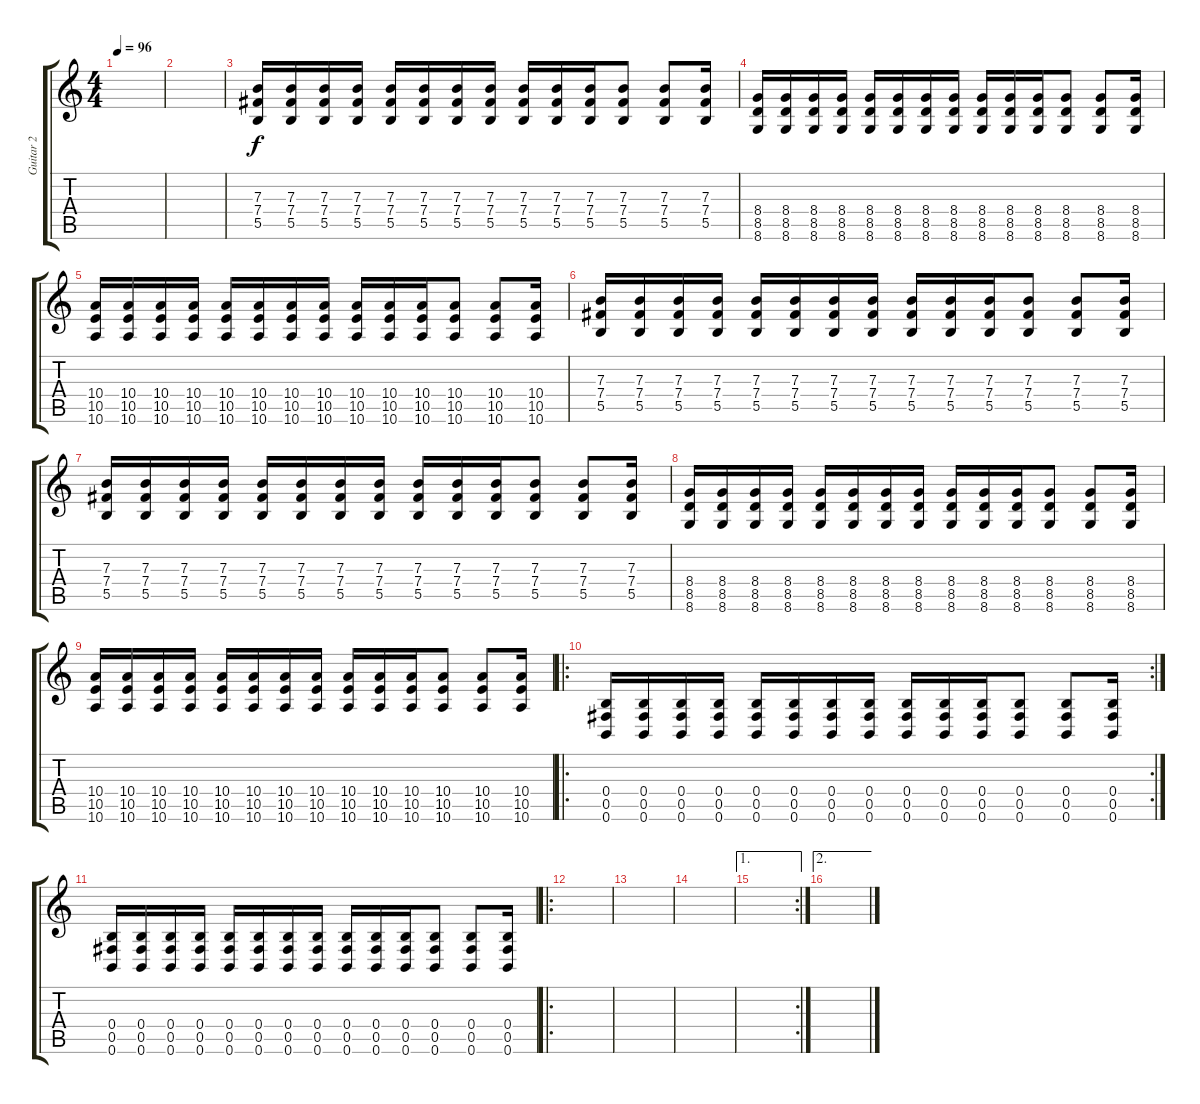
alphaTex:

\track ("Guitar 2" "Guitar 2") {instrument distortionguitar}
\staff {score tabs}
\tuning (Db4 Ab3 E3 B2 Gb2 B1) {hide}
\ts (4 4)
\tempo 96
\clef g2
\ks c
|
|
(7.3 7.4 5.5).16 (7.3 7.4 5.5).16 (7.3 7.4 5.5).16 (7.3 7.4 5.5).16 (7.3 7.4 5.5).16 (7.3 7.4 5.5).16 (7.3 7.4 5.5).16 (7.3 7.4 5.5).16 (7.3 7.4 5.5).16 (7.3 7.4 5.5).16 (7.3 7.4 5.5).16 (7.3 7.4 5.5).8 (7.3 7.4 5.5).8 (7.3 7.4 5.5).16 |
(8.4 8.5 8.6).16 (8.4 8.5 8.6).16 (8.4 8.5 8.6).16 (8.4 8.5 8.6).16 (8.4 8.5 8.6).16 (8.4 8.5 8.6).16 (8.4 8.5 8.6).16 (8.4 8.5 8.6).16 (8.4 8.5 8.6).16 (8.4 8.5 8.6).16 (8.4 8.5 8.6).16 (8.4 8.5 8.6).8 (8.4 8.5 8.6).8 (8.4 8.5 8.6).16 |
(10.4 10.5 10.6).16 (10.4 10.5 10.6).16 (10.4 10.5 10.6).16 (10.4 10.5 10.6).16 (10.4 10.5 10.6).16 (10.4 10.5 10.6).16 (10.4 10.5 10.6).16 (10.4 10.5 10.6).16 (10.4 10.5 10.6).16 (10.4 10.5 10.6).16 (10.4 10.5 10.6).16 (10.4 10.5 10.6).8 (10.4 10.5 10.6).8 (10.4 10.5 10.6).16 |
(7.3 7.4 5.5).16 (7.3 7.4 5.5).16 (7.3 7.4 5.5).16 (7.3 7.4 5.5).16 (7.3 7.4 5.5).16 (7.3 7.4 5.5).16 (7.3 7.4 5.5).16 (7.3 7.4 5.5).16 (7.3 7.4 5.5).16 (7.3 7.4 5.5).16 (7.3 7.4 5.5).16 (7.3 7.4 5.5).8 (7.3 7.4 5.5).8 (7.3 7.4 5.5).16 |
(7.3 7.4 5.5).16 (7.3 7.4 5.5).16 (7.3 7.4 5.5).16 (7.3 7.4 5.5).16 (7.3 7.4 5.5).16 (7.3 7.4 5.5).16 (7.3 7.4 5.5).16 (7.3 7.4 5.5).16 (7.3 7.4 5.5).16 (7.3 7.4 5.5).16 (7.3 7.4 5.5).16 (7.3 7.4 5.5).8 (7.3 7.4 5.5).8 (7.3 7.4 5.5).16 |
(8.4 8.5 8.6).16 (8.4 8.5 8.6).16 (8.4 8.5 8.6).16 (8.4 8.5 8.6).16 (8.4 8.5 8.6).16 (8.4 8.5 8.6).16 (8.4 8.5 8.6).16 (8.4 8.5 8.6).16 (8.4 8.5 8.6).16 (8.4 8.5 8.6).16 (8.4 8.5 8.6).16 (8.4 8.5 8.6).8 (8.4 8.5 8.6).8 (8.4 8.5 8.6).16 |
(10.4 10.5 10.6).16 (10.4 10.5 10.6).16 (10.4 10.5 10.6).16 (10.4 10.5 10.6).16 (10.4 10.5 10.6).16 (10.4 10.5 10.6).16 (10.4 10.5 10.6).16 (10.4 10.5 10.6).16 (10.4 10.5 10.6).16 (10.4 10.5 10.6).16 (10.4 10.5 10.6).16 (10.4 10.5 10.6).8 (10.4 10.5 10.6).8 (10.4 10.5 10.6).16 |
\ro
\rc 2
(0.4 0.5 0.6).16 (0.4 0.5 0.6).16 (0.4 0.5 0.6).16 (0.4 0.5 0.6).16 (0.4 0.5 0.6).16 (0.4 0.5 0.6).16 (0.4 0.5 0.6).16 (0.4 0.5 0.6).16 (0.4 0.5 0.6).16 (0.4 0.5 0.6).16 (0.4 0.5 0.6).16 (0.4 0.5 0.6).8 (0.4 0.5 0.6).8 (0.4 0.5 0.6).16 |
(0.4 0.5 0.6).16 (0.4 0.5 0.6).16 (0.4 0.5 0.6).16 (0.4 0.5 0.6).16 (0.4 0.5 0.6).16 (0.4 0.5 0.6).16 (0.4 0.5 0.6).16 (0.4 0.5 0.6).16 (0.4 0.5 0.6).16 (0.4 0.5 0.6).16 (0.4 0.5 0.6).16 (0.4 0.5 0.6).8 (0.4 0.5 0.6).8 (0.4 0.5 0.6).16 |
\ro
|
|
|
\ae 1
\rc 2
|
\ae 2
